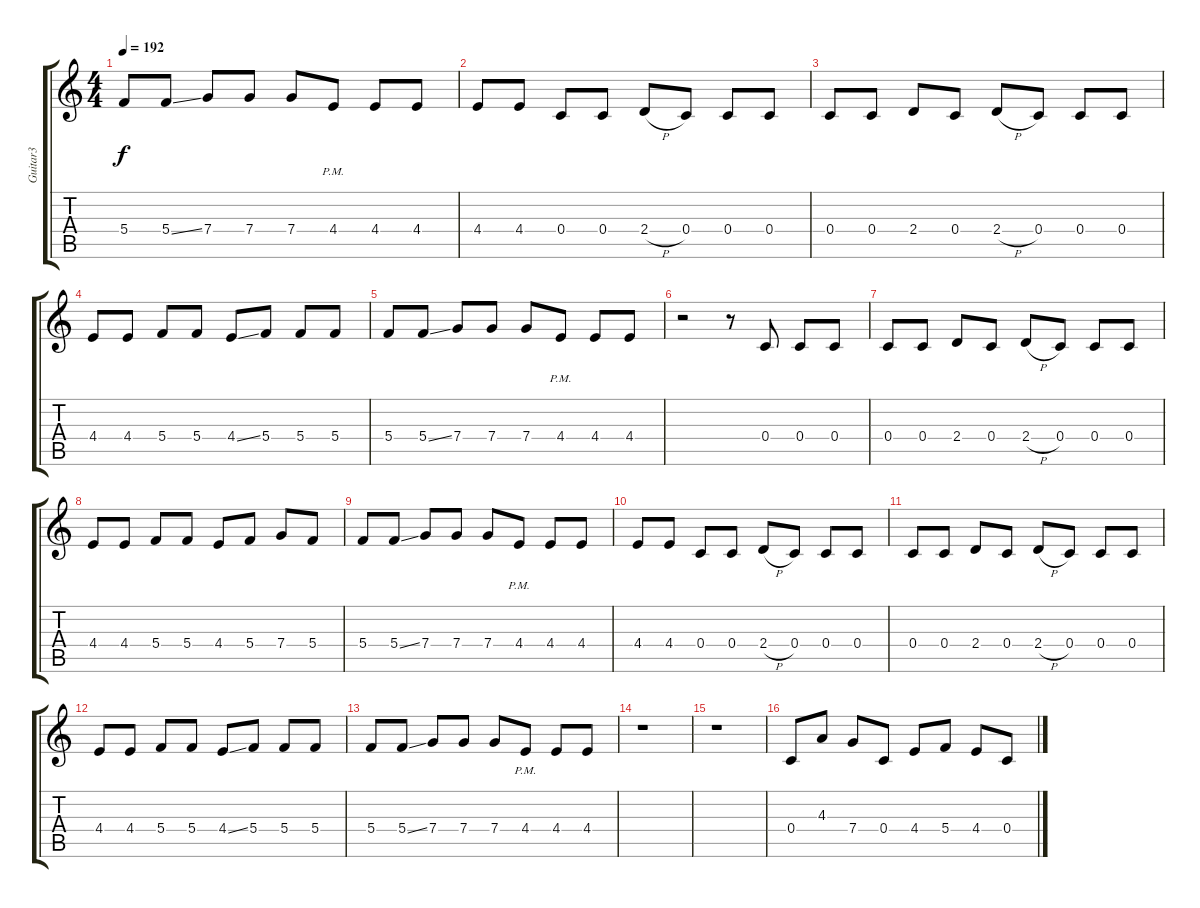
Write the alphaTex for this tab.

\track ("Guitar3" "Guitar3") {instrument distortionguitar}
\staff {score tabs}
\tuning (D4 A3 F3 C3 G2 D2) {hide}
\ts (4 4)
\tempo 192
\clef g2
\ks c
5.4.8{dy f} 5.4{ss}.8 7.4.8 7.4.8 7.4.8 4.4{pm}.8 4.4.8 4.4.8 |
4.4.8 4.4.8 0.4.8 0.4.8 2.4{h}.8 0.4.8 0.4.8 0.4.8 |
0.4.8 0.4.8 2.4.8 0.4.8 2.4{h}.8 0.4.8 0.4.8 0.4.8 |
4.4.8 4.4.8 5.4.8 5.4.8 4.4{ss}.8 5.4.8 5.4.8 5.4.8 |
5.4.8 5.4{ss}.8 7.4.8 7.4.8 7.4.8 4.4{pm}.8 4.4.8 4.4.8 |
r.2 r.8 0.4.8 0.4.8 0.4.8 |
0.4.8 0.4.8 2.4.8 0.4.8 2.4{h}.8 0.4.8 0.4.8 0.4.8 |
4.4.8 4.4.8 5.4.8 5.4.8 4.4.8 5.4.8 7.4.8 5.4.8 |
5.4.8 5.4{ss}.8 7.4.8 7.4.8 7.4.8 4.4{pm}.8 4.4.8 4.4.8 |
4.4.8 4.4.8 0.4.8 0.4.8 2.4{h}.8 0.4.8 0.4.8 0.4.8 |
0.4.8 0.4.8 2.4.8 0.4.8 2.4{h}.8 0.4.8 0.4.8 0.4.8 |
4.4.8 4.4.8 5.4.8 5.4.8 4.4{ss}.8 5.4.8 5.4.8 5.4.8 |
5.4.8 5.4{ss}.8 7.4.8 7.4.8 7.4.8 4.4{pm}.8 4.4.8 4.4.8 |
r.1 |
r.1 |
0.4.8 4.3.8 7.4.8 0.4.8 4.4.8 5.4.8 4.4.8 0.4.8
